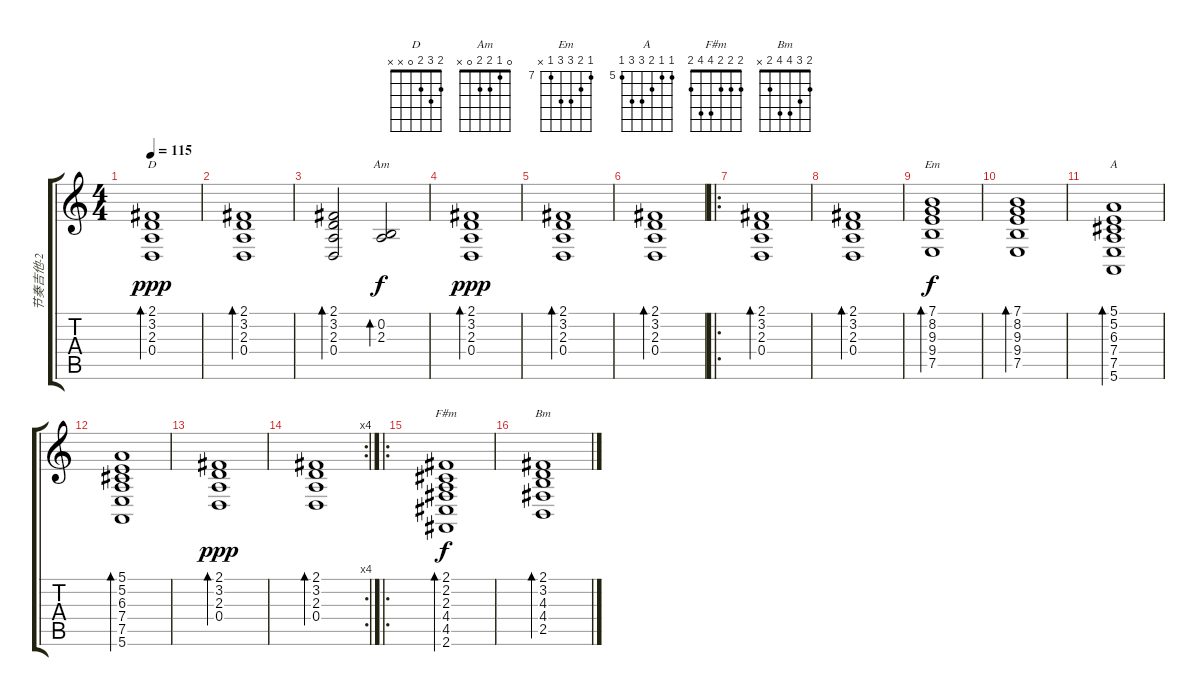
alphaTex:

\track ("节奏吉他-2" "节奏吉他-2") {instrument acousticgrandpiano}
\staff {score tabs}
\tuning (E4 B3 G3 D3 A2 E2) {hide}
\chord ("D" 2 3 2 0 x x)
\chord ("Am" 0 1 2 2 0 x)
\chord ("Em" 7 8 9 9 7 x) {firstfret 7}
\chord ("A" 5 5 6 7 7 5) {firstfret 5}
\chord ("F#m" 2 2 2 4 4 2)
\chord ("Bm" 2 3 4 4 2 x)
\ts (4 4)
\tempo 115
\clef g2
\ks c
(2.1 3.2 2.3 0.4).1{bd 240 ch "D" dy ppp instrument acousticgrandpiano} |
(2.1 3.2 2.3 0.4).1{bd 240} |
(2.1 3.2 2.3 0.4).2{bd 240} (0.2 2.3).2{bd 240 ch "Am" dy f} |
(2.1 3.2 2.3 0.4).1{bd 240 dy ppp} |
(2.1 3.2 2.3 0.4).1{bd 240} |
(2.1 3.2 2.3 0.4).1{bd 240} |
\ro
(2.1 3.2 2.3 0.4).1{bd 240} |
(2.1 3.2 2.3 0.4).1{bd 240} |
(7.1 8.2 9.3 9.4 7.5).1{bd 240 ch "Em" dy f} |
(7.1 8.2 9.3 9.4 7.5).1{bd 240} |
(5.1 5.2 6.3 7.4 7.5 5.6).1{bd 240 ch "A"} |
(5.1 5.2 6.3 7.4 7.5 5.6).1{bd 240} |
(2.1 3.2 2.3 0.4).1{bd 240 dy ppp} |
\rc 4
(2.1 3.2 2.3 0.4).1{bd 240} |
\ro
(2.1 2.2 2.3 4.4 4.5 2.6).1{bd 240 ch "F#m" dy f} |
(2.1 3.2 4.3 4.4 2.5).1{bd 240 ch "Bm"}
